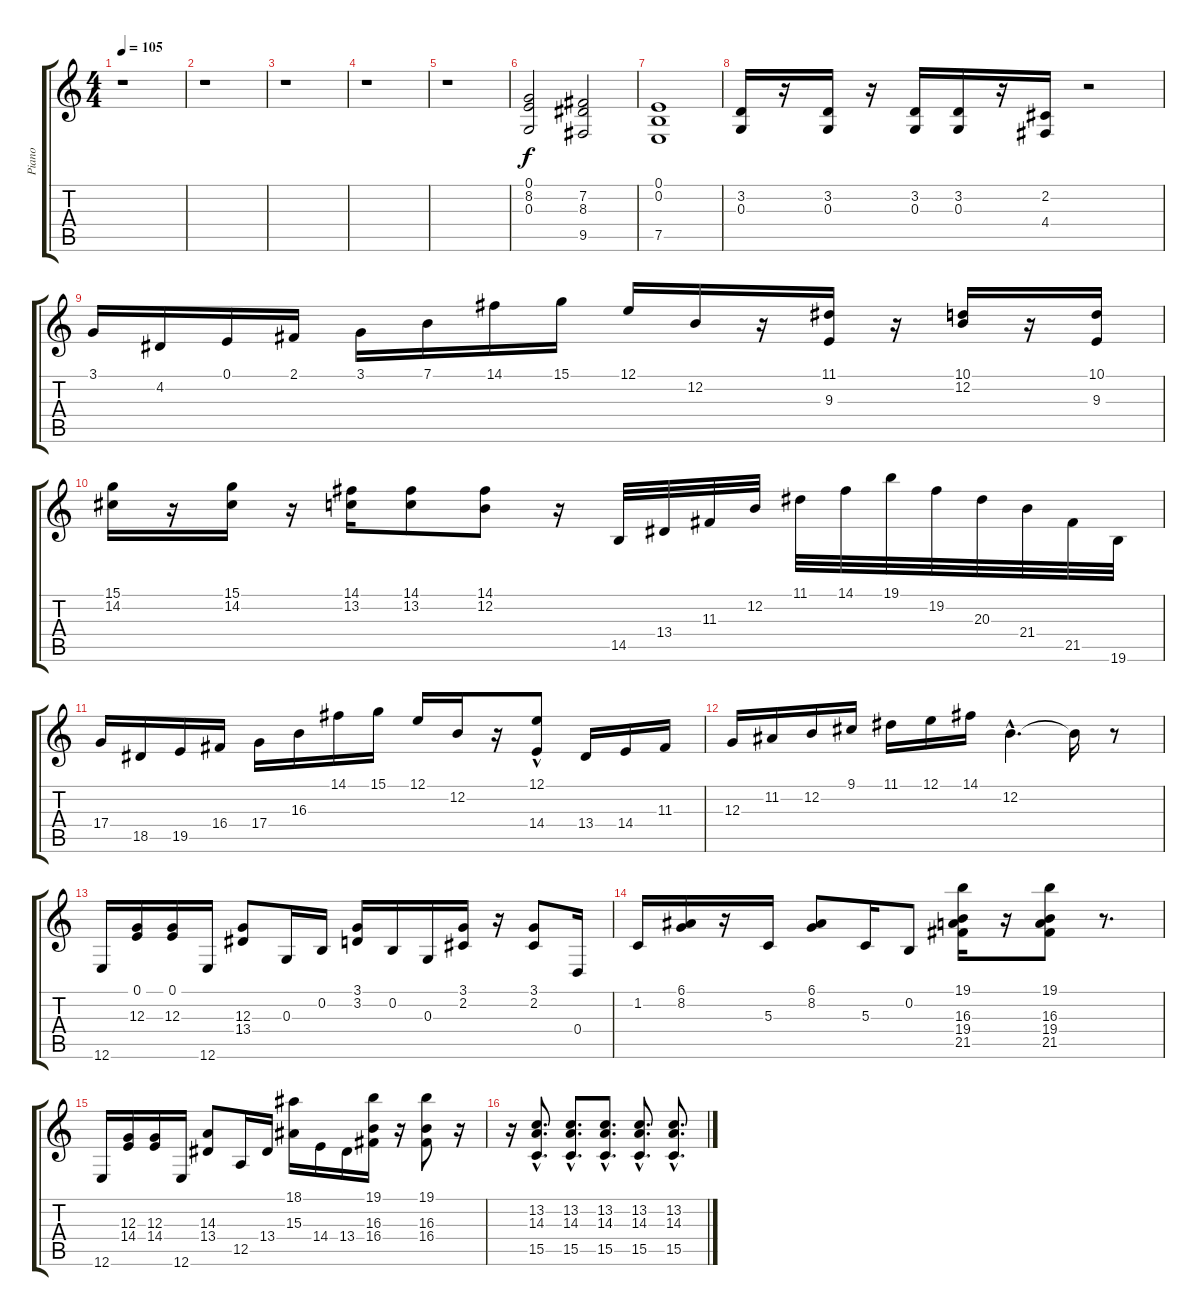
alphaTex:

\track ("Piano" "Piano") {instrument brightacousticpiano}
\staff {score tabs}
\tuning (E4 B3 G3 D3 A2 E2) {hide}
\ts (4 4)
\tempo 105
\clef g2
\ks c
r.1{dy f} |
r.1 |
r.1 |
r.1 |
r.1 |
(0.1 8.2 0.3).2{volume 8} (7.2 8.3 9.5).2 |
(0.1 0.2 7.5).1 |
(3.2 0.3).16 r.16 (3.2 0.3).16 r.16 (3.2 0.3).16 (3.2 0.3).16 r.16 (2.2 4.4).16 r.2 |
3.1.16{volume 10} 4.2.16 0.1.16 2.1.16 3.1.16 7.1.16 14.1.16 15.1.16 12.1.16 12.2.16 r.16 (11.1 9.3).16 r.16 (10.1 12.2).16 r.16 (10.1 9.3).16 |
(15.1 14.2).16 r.16 (15.1 14.2).16 r.16 (14.1 13.2).16 (14.1 13.2).8 (14.1 12.2).8 r.16 14.5.32 13.4.32 11.3.32 12.2.32 11.1.32 14.1.32 19.1.32 19.2.32 20.3.32 21.4.32 21.5.32 19.6.32 |
17.4.16 18.5.16 19.5.16 16.4.16 17.4.16 16.3.16 14.1.16 15.1.16 12.1.16 12.2.16 r.16 (12.1{hac} 14.4).8 13.4.16 14.4.16 11.3.16 |
12.3.16 11.2.16 12.2.16 9.1.16 11.1.16 12.1.16 14.1.16 12.2{hac}.4{d} 12.2{t}.16 r.8 |
12.6.16 (0.1 12.3).16 (0.1 12.3).16 12.6.16 (12.3 13.4).8 0.3.16 0.2.16 (3.1 3.2).16 0.2.16 0.3.16 (3.1 2.2).16 r.16 (3.1 2.2).8 0.4.16 |
1.2.16 (6.1 8.2).16 r.16 5.3.16 (6.1 8.2).8 5.3.16 0.2.8 (19.1 16.3 19.4 21.5).16 r.16 (19.1 16.3 19.4 21.5).8 r.8{d} |
12.6.16 (12.3 14.4).16 (12.3 14.4).16 12.6.16 (14.3 13.4).8 12.5.16 13.4.16 (18.1 15.3).16 14.4.16 13.4.16 (19.1 16.3 16.4).16 r.16 (19.1 16.3 16.4).8 r.16 |
r.16 (13.2{hac} 14.3{hac} 15.5{hac}).8{d} (13.2{hac} 14.3{hac} 15.5{hac}).8{d} (13.2{hac} 14.3{hac} 15.5{hac}).8{d} (13.2{hac} 14.3{hac} 15.5{hac}).8{d} (13.2{hac} 14.3{hac} 15.5{hac}).8{d}
